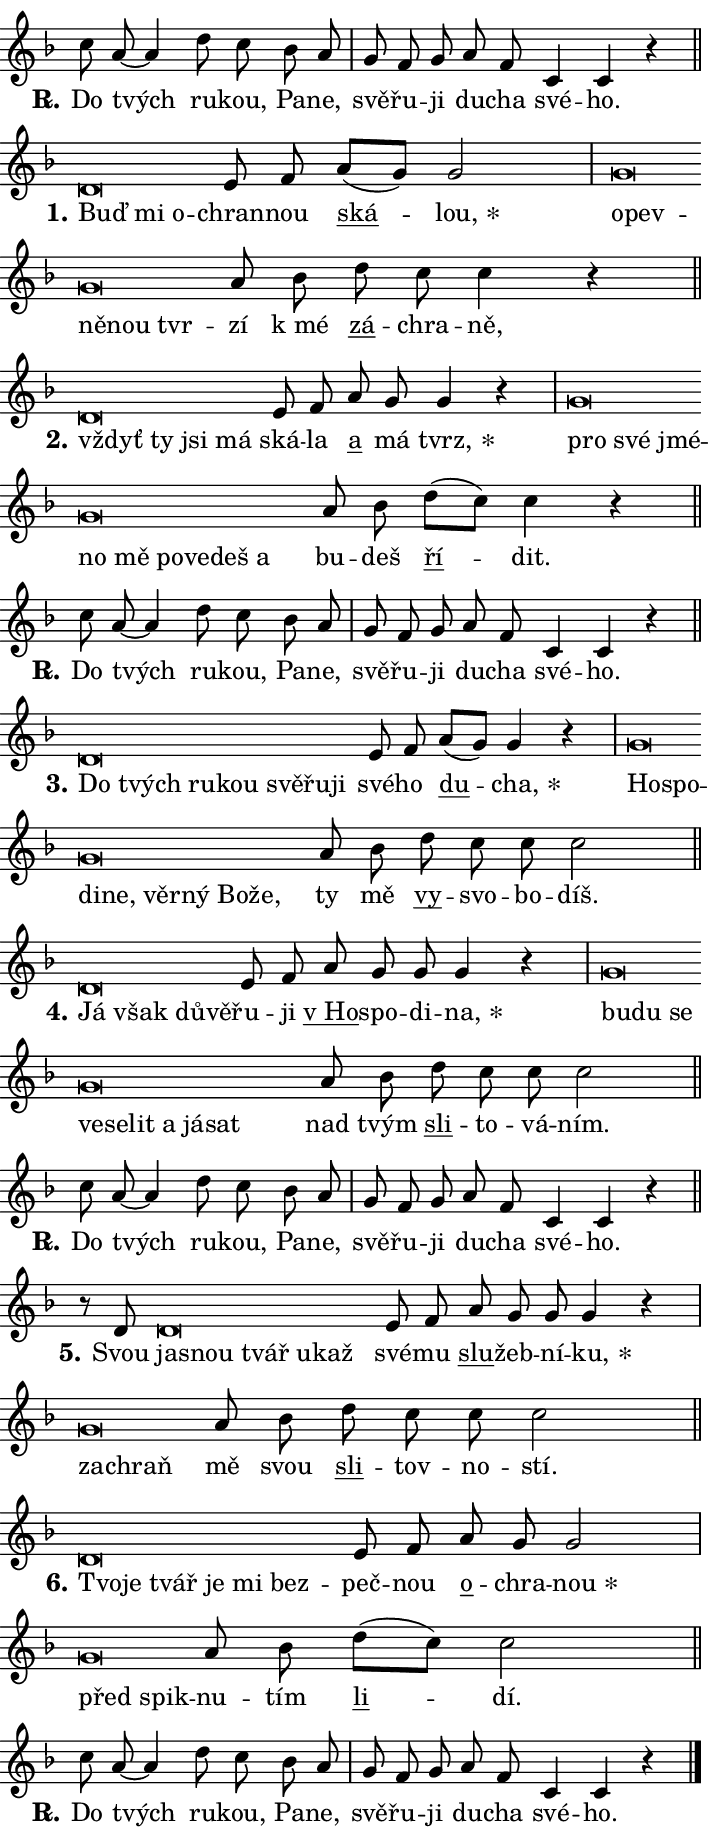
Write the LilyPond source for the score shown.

\version "2.24.0"
\header { tagline = "" }
\paper {
  indent = 0\cm
  top-margin = 0\cm
  right-margin = 0.13\cm % to fit lyric hyphens
  bottom-margin = 0\cm
  left-margin = 0\cm
  paper-width = 12\cm
  page-breaking = #ly:one-page-breaking
  system-system-spacing.basic-distance = #11
  score-system-spacing.basic-distance = #11
  ragged-last = ##f
}


%% Author: Thomas Morley
%% https://lists.gnu.org/archive/html/lilypond-user/2020-05/msg00002.html
#(define (line-position grob)
"Returns position of @var[grob} in current system:
   @code{'start}, if at first time-step
   @code{'end}, if at last time-step
   @code{'middle} otherwise
"
  (let* ((col (ly:item-get-column grob))
         (ln (ly:grob-object col 'left-neighbor))
         (rn (ly:grob-object col 'right-neighbor))
         (col-to-check-left (if (ly:grob? ln) ln col))
         (col-to-check-right (if (ly:grob? rn) rn col))
         (break-dir-left
           (and
             (ly:grob-property col-to-check-left 'non-musical #f)
             (ly:item-break-dir col-to-check-left)))
         (break-dir-right
           (and
             (ly:grob-property col-to-check-right 'non-musical #f)
             (ly:item-break-dir col-to-check-right))))
        (cond ((eqv? 1 break-dir-left) 'start)
              ((eqv? -1 break-dir-right) 'end)
              (else 'middle))))

#(define (tranparent-at-line-position vctor)
  (lambda (grob)
  "Relying on @code{line-position} select the relevant enry from @var{vctor}.
Used to determine transparency,"
    (case (line-position grob)
      ((end) (not (vector-ref vctor 0)))
      ((middle) (not (vector-ref vctor 1)))
      ((start) (not (vector-ref vctor 2))))))

noteHeadBreakVisibility =
#(define-music-function (break-visibility)(vector?)
"Makes @code{NoteHead}s transparent relying on @var{break-visibility}"
#{
  \override NoteHead.transparent =
    #(tranparent-at-line-position break-visibility)
#})

#(define delete-ledgers-for-transparent-note-heads
  (lambda (grob)
    "Reads whether a @code{NoteHead} is transparent.
If so this @code{NoteHead} is removed from @code{'note-heads} from
@var{grob}, which is supposed to be @code{LedgerLineSpanner}.
As a result ledgers are not printed for this @code{NoteHead}"
    (let* ((nhds-array (ly:grob-object grob 'note-heads))
           (nhds-list
             (if (ly:grob-array? nhds-array)
                 (ly:grob-array->list nhds-array)
                 '()))
           ;; Relies on the transparent-property being done before
           ;; Staff.LedgerLineSpanner.after-line-breaking is executed.
           ;; This is fragile ...
           (to-keep
             (remove
               (lambda (nhd)
                 (ly:grob-property nhd 'transparent #f))
               nhds-list)))
      ;; TODO find a better method to iterate over grob-arrays, similiar
      ;; to filter/remove etc for lists
      ;; For now rebuilt from scratch
      (set! (ly:grob-object grob 'note-heads)  '())
      (for-each
        (lambda (nhd)
          (ly:pointer-group-interface::add-grob grob 'note-heads nhd))
        to-keep))))

squashNotes = {
  \override NoteHead.X-extent = #'(-0.2 . 0.2)
  \override NoteHead.Y-extent = #'(-0.75 . 0)
  \override NoteHead.stencil =
    #(lambda (grob)
       (let ((pos (ly:grob-property grob 'staff-position)))
         (begin
           (if (< pos -7) (display "ERROR: Lower brevis then expected\n") (display ""))
           (if (<= pos -6) ly:text-interface::print ly:note-head::print))))
}
unSquashNotes = {
  \revert NoteHead.X-extent
  \revert NoteHead.Y-extent
  \revert NoteHead.stencil
}

hideNotes = \noteHeadBreakVisibility #begin-of-line-visible
unHideNotes = \noteHeadBreakVisibility #all-visible

% work-around for resetting accidentals
% https://lilypond.org/doc/v2.23/Documentation/notation/displaying-rhythms#unmetered-music
cadenzaMeasure = {
  \cadenzaOff
  \partial 1024 s1024
  \cadenzaOn
}

#(define-markup-command (accent layout props text) (markup?)
  "Underline accented syllable"
  (interpret-markup layout props
    #{\markup \override #'(offset . 4.3) \underline { #text }#}))

responsum = \markup \concat {
  "R" \hspace #-1.05 \path #0.1 #'((moveto 0 0.07) (lineto 0.9 0.8)) \hspace #0.05 "."
}

spaceSize = #0.6828661417322834 % exact space size for TeX Gyre Schola

\layout {
  \context {
    \Staff
    \remove "Time_signature_engraver"
    \override LedgerLineSpanner.after-line-breaking = #delete-ledgers-for-transparent-note-heads
  }
  \context {
    \Lyrics {
      \override LyricSpace.minimum-distance = \spaceSize
      \override LyricText.font-name = #"TeX Gyre Schola"
      \override LyricText.font-size = 1
      \override StanzaNumber.font-name = #"TeX Gyre Schola Bold"
      \override StanzaNumber.font-size = 1
    }
  }
  \context {
    \Score 
    \override NoteHead.text =
      #(lambda (grob) 
        (let ((pos (ly:grob-property grob 'staff-position)))
          #{\markup {
            \combine
              \halign #-0.55 \raise #(if (= pos -6) 0 0.5) \override #'(thickness . 2) \draw-line #'(3.2 . 0)
              \musicglyph "noteheads.sM1"
          }#}))
  }
}

% magnetic-lyrics.ily
%
%   written by
%     Jean Abou Samra <jean@abou-samra.fr>
%     Werner Lemberg <wl@gnu.org>
%
%   adapted by
%     Jiri Hon <jiri.hon@gmail.com>
%
% Version 2022-Apr-15

% https://www.mail-archive.com/lilypond-user@gnu.org/msg149350.html

#(define (Left_hyphen_pointer_engraver context)
   "Collect syllable-hyphen-syllable occurrences in lyrics and store
them in properties.  This engraver only looks to the left.  For
example, if the lyrics input is @code{foo -- bar}, it does the
following.

@itemize @bullet
@item
Set the @code{text} property of the @code{LyricHyphen} grob between
@q{foo} and @q{bar} to @code{foo}.

@item
Set the @code{left-hyphen} property of the @code{LyricText} grob with
text @q{foo} to the @code{LyricHyphen} grob between @q{foo} and
@q{bar}.
@end itemize

Use this auxiliary engraver in combination with the
@code{lyric-@/text::@/apply-@/magnetic-@/offset!} hook."
   (let ((hyphen #f)
         (text #f))
     (make-engraver
      (acknowledgers
       ((lyric-syllable-interface engraver grob source-engraver)
        (set! text grob)))
      (end-acknowledgers
       ((lyric-hyphen-interface engraver grob source-engraver)
        ;(when (not (grob::has-interface grob 'lyric-space-interface))
          (set! hyphen grob)));)
      ((stop-translation-timestep engraver)
       (when (and text hyphen)
         (ly:grob-set-object! text 'left-hyphen hyphen))
       (set! text #f)
       (set! hyphen #f)))))

#(define (lyric-text::apply-magnetic-offset! grob)
   "If the space between two syllables is less than the value in
property @code{LyricText@/.details@/.squash-threshold}, move the right
syllable to the left so that it gets concatenated with the left
syllable.

Use this function as a hook for
@code{LyricText@/.after-@/line-@/breaking} if the
@code{Left_@/hyphen_@/pointer_@/engraver} is active."
   (let ((hyphen (ly:grob-object grob 'left-hyphen #f)))
     (when hyphen
       (let ((left-text (ly:spanner-bound hyphen LEFT)))
         (when (grob::has-interface left-text 'lyric-syllable-interface)
           (let* ((common (ly:grob-common-refpoint grob left-text X))
                  (this-x-ext (ly:grob-extent grob common X))
                  (left-x-ext
                   (begin
                     ;; Trigger magnetism for left-text.
                     (ly:grob-property left-text 'after-line-breaking)
                     (ly:grob-extent left-text common X)))
                  ;; `delta` is the gap width between two syllables.
                  (delta (- (interval-start this-x-ext)
                            (interval-end left-x-ext)))
                  (details (ly:grob-property grob 'details))
                  (threshold (assoc-get 'squash-threshold details 0.2)))
             (when (< delta threshold)
               (let* (;; We have to manipulate the input text so that
                      ;; ligatures crossing syllable boundaries are not
                      ;; disabled.  For languages based on the Latin
                      ;; script this is essentially a beautification.
                      ;; However, for non-Western scripts it can be a
                      ;; necessity.
                      (lt (ly:grob-property left-text 'text))
                      (rt (ly:grob-property grob 'text))
                      (is-space (grob::has-interface hyphen 'lyric-space-interface))
                      (space (if is-space " " ""))
                      (extra-delta (if is-space spaceSize 0))
                      ;; Append new syllable.
                      (ltrt-space (if (and (string? lt) (string? rt))
                                (string-append lt space rt)
                                (make-concat-markup (list lt space rt))))
                      ;; Right-align `ltrt` to the right side.
                      (ltrt-space-markup (grob-interpret-markup
                               grob
                               (make-translate-markup
                                (cons (interval-length this-x-ext) 0)
                                (make-right-align-markup ltrt-space)))))
                 (begin
                   ;; Don't print `left-text`.
                   (ly:grob-set-property! left-text 'stencil #f)
                   ;; Set text and stencil (which holds all collected
                   ;; syllables so far) and shift it to the left.
                   (ly:grob-set-property! grob 'text ltrt-space)
                   (ly:grob-set-property! grob 'stencil ltrt-space-markup)
                   (ly:grob-translate-axis! grob (- (- delta extra-delta)) X))))))))))


#(define (lyric-hyphen::displace-bounds-first grob)
   ;; Make very sure this callback isn't triggered too early.
   (let ((left (ly:spanner-bound grob LEFT))
         (right (ly:spanner-bound grob RIGHT)))
     (ly:grob-property left 'after-line-breaking)
     (ly:grob-property right 'after-line-breaking)
     (ly:lyric-hyphen::print grob)))

squashThreshold = #0.4

\layout {
  \context {
    \Lyrics
    \consists #Left_hyphen_pointer_engraver
    \override LyricText.after-line-breaking =
      #lyric-text::apply-magnetic-offset!
    \override LyricHyphen.stencil = #lyric-hyphen::displace-bounds-first
    \override LyricText.details.squash-threshold = \squashThreshold
    \override LyricHyphen.minimum-distance = 0
    \override LyricHyphen.minimum-length = \squashThreshold
  }
}

squashText = \override LyricText.details.squash-threshold = 9999
unSquashText = \override LyricText.details.squash-threshold = \squashThreshold

leftText = \override LyricText.self-alignment-X = #LEFT
unLeftText = \revert LyricText.self-alignment-X

starOffset = #(lambda (grob) 
                (let ((x_offset (ly:self-alignment-interface::aligned-on-x-parent grob)))
                  (if (= x_offset 0) 0 (+ x_offset 1.2))))

star = #(define-music-function (syllable)(string?)
"Append star separator at the end of a syllable"
#{
  \once \override LyricText.X-offset = #starOffset
  \lyricmode { \markup {
    #syllable
    \override #'((font-name . "TeX Gyre Schola Bold")) \hspace #0.2 \lower #0.65 \larger "*"
  } }
#})

starAccent = #(define-music-function (syllable)(string?)
"Append star separator at the end of a syllable and make accent"
#{
  \once \override LyricText.X-offset = #starOffset
  \lyricmode { \markup {
    \accent #syllable
    \override #'((font-name . "TeX Gyre Schola Bold")) \hspace #0.2 \lower #0.65 \larger "*"
  } }
#})

breath = #(define-music-function (syllable)(string?)
"Append breathing indicator at the end of a syllable"
#{
  \lyricmode { \markup { #syllable "+" } }
#})

optionalBreath = #(define-music-function (syllable)(string?)
"Append optional breathing indicator at the end of a syllable"
#{
  \lyricmode { \markup { #syllable "(+)" } }
#})


\score {
    <<
        \new Voice = "melody" { \cadenzaOn \key f \major \relative { c''8 a~ a4 d8 c bes a \cadenzaMeasure \bar "|" g f g a f c4 c r \cadenzaMeasure \bar "||" \break } }
        \new Lyrics \lyricsto "melody" { \lyricmode { \set stanza = \responsum
Do tvých ru -- kou, Pa -- ne, svě -- řu -- ji du -- cha své -- ho. } }
    >>
    \layout {}
}

\score {
    <<
        \new Voice = "melody" { \cadenzaOn \key f \major \relative { \squashNotes d'\breve*1/16 \hideNotes \breve*1/16 \breve*1/16 \bar "" \unHideNotes \unSquashNotes e8 f \bar "" a[( g)] g2 \cadenzaMeasure \bar "|" \squashNotes g\breve*1/16 \hideNotes \breve*1/16 \bar "" \breve*1/16 \bar "" \breve*1/16 \breve*1/16 \bar "" \unHideNotes \unSquashNotes a8 bes \bar "" d c c4 r \cadenzaMeasure \bar "||" \break } }
        \new Lyrics \lyricsto "melody" { \lyricmode { \set stanza = "1."
\leftText Buď \squashText mi o -- \unLeftText \unSquashText chran -- nou \markup \accent ská -- \star lou, \leftText o -- \squashText pev -- ně -- nou tvr -- \unLeftText \unSquashText zí "k mé" \markup \accent zá -- chra -- ně, } }
    >>
    \layout {}
}

\score {
    <<
        \new Voice = "melody" { \cadenzaOn \key f \major \relative { \squashNotes d'\breve*1/16 \hideNotes \breve*1/16 \bar "" \breve*1/16 \breve*1/16 \bar "" \unHideNotes \unSquashNotes e8 f \bar "" a g g4 r \cadenzaMeasure \bar "|" \squashNotes g\breve*1/16 \hideNotes \breve*1/16 \bar "" \breve*1/16 \bar "" \breve*1/16 \bar "" \breve*1/16 \bar "" \breve*1/16 \bar "" \breve*1/16 \bar "" \breve*1/16 \breve*1/16 \bar "" \unHideNotes \unSquashNotes a8 bes \bar "" d[( c)] c4 r \cadenzaMeasure \bar "||" \break } }
        \new Lyrics \lyricsto "melody" { \lyricmode { \set stanza = "2."
\leftText vždyť \squashText ty jsi má \unLeftText \unSquashText ská -- la \markup \accent a má \star tvrz, \leftText pro \squashText své jmé -- no mě po -- ve -- deš a \unLeftText \unSquashText bu -- deš \markup \accent ří -- dit. } }
    >>
    \layout {}
}

\score {
    <<
        \new Voice = "melody" { \cadenzaOn \key f \major \relative { c''8 a~ a4 d8 c bes a \cadenzaMeasure \bar "|" g f g a f c4 c r \cadenzaMeasure \bar "||" \break } }
        \new Lyrics \lyricsto "melody" { \lyricmode { \set stanza = \responsum
Do tvých ru -- kou, Pa -- ne, svě -- řu -- ji du -- cha své -- ho. } }
    >>
    \layout {}
}

\score {
    <<
        \new Voice = "melody" { \cadenzaOn \key f \major \relative { \squashNotes d'\breve*1/16 \hideNotes \breve*1/16 \bar "" \breve*1/16 \bar "" \breve*1/16 \bar "" \breve*1/16 \bar "" \breve*1/16 \breve*1/16 \bar "" \unHideNotes \unSquashNotes e8 f \bar "" a[( g)] g4 r \cadenzaMeasure \bar "|" \squashNotes g\breve*1/16 \hideNotes \breve*1/16 \bar "" \breve*1/16 \bar "" \breve*1/16 \bar "" \breve*1/16 \bar "" \breve*1/16 \bar "" \breve*1/16 \breve*1/16 \bar "" \unHideNotes \unSquashNotes a8 bes \bar "" d c c c2 \cadenzaMeasure \bar "||" \break } }
        \new Lyrics \lyricsto "melody" { \lyricmode { \set stanza = "3."
\leftText Do \squashText tvých ru -- kou svě -- řu -- ji \unLeftText \unSquashText své -- ho \markup \accent du -- \star cha, \leftText Ho -- \squashText spo -- di -- ne, věr -- ný Bo -- že, \unLeftText \unSquashText ty mě \markup \accent vy -- svo -- bo -- díš. } }
    >>
    \layout {}
}

\score {
    <<
        \new Voice = "melody" { \cadenzaOn \key f \major \relative { \squashNotes d'\breve*1/16 \hideNotes \breve*1/16 \bar "" \breve*1/16 \breve*1/16 \bar "" \unHideNotes \unSquashNotes e8 f \bar "" a g g g4 r \cadenzaMeasure \bar "|" \squashNotes g\breve*1/16 \hideNotes \breve*1/16 \bar "" \breve*1/16 \bar "" \breve*1/16 \bar "" \breve*1/16 \bar "" \breve*1/16 \bar "" \breve*1/16 \bar "" \breve*1/16 \breve*1/16 \bar "" \unHideNotes \unSquashNotes a8 bes \bar "" d c c c2 \cadenzaMeasure \bar "||" \break } }
        \new Lyrics \lyricsto "melody" { \lyricmode { \set stanza = "4."
\leftText Já \squashText však dů -- vě -- \unLeftText \unSquashText řu -- ji \markup \accent "v Ho" -- spo -- di -- \star na, \leftText bu -- \squashText du se ve -- se -- lit a já -- sat \unLeftText \unSquashText nad tvým \markup \accent sli -- to -- vá -- ním. } }
    >>
    \layout {}
}

\score {
    <<
        \new Voice = "melody" { \cadenzaOn \key f \major \relative { c''8 a~ a4 d8 c bes a \cadenzaMeasure \bar "|" g f g a f c4 c r \cadenzaMeasure \bar "||" \break } }
        \new Lyrics \lyricsto "melody" { \lyricmode { \set stanza = \responsum
Do tvých ru -- kou, Pa -- ne, svě -- řu -- ji du -- cha své -- ho. } }
    >>
    \layout {}
}

\score {
    <<
        \new Voice = "melody" { \cadenzaOn \key f \major \relative { r8 d'8 \squashNotes d\breve*1/16 \hideNotes \breve*1/16 \bar "" \breve*1/16 \bar "" \breve*1/16 \breve*1/16 \bar "" \unHideNotes \unSquashNotes e8 f \bar "" a g g g4 r \cadenzaMeasure \bar "|" \squashNotes g\breve*1/16 \hideNotes \breve*1/16 \bar "" \unHideNotes \unSquashNotes a8 bes \bar "" d c c c2 \cadenzaMeasure \bar "||" \break } }
        \new Lyrics \lyricsto "melody" { \lyricmode { \set stanza = "5."
Svou \leftText ja -- \squashText snou tvář u -- kaž \unLeftText \unSquashText své -- mu \markup \accent slu -- žeb -- ní -- \star ku, \leftText za -- \squashText chraň \unLeftText \unSquashText mě svou \markup \accent sli -- tov -- no -- stí. } }
    >>
    \layout {}
}

\score {
    <<
        \new Voice = "melody" { \cadenzaOn \key f \major \relative { \squashNotes d'\breve*1/16 \hideNotes \breve*1/16 \bar "" \breve*1/16 \bar "" \breve*1/16 \bar "" \breve*1/16 \breve*1/16 \bar "" \unHideNotes \unSquashNotes e8 f \bar "" a g g2 \cadenzaMeasure \bar "|" \squashNotes g\breve*1/16 \hideNotes \breve*1/16 \bar "" \unHideNotes \unSquashNotes a8 bes \bar "" d[( c)] c2 \cadenzaMeasure \bar "||" \break } }
        \new Lyrics \lyricsto "melody" { \lyricmode { \set stanza = "6."
\leftText Tvo -- \squashText je tvář je mi bez -- \unLeftText \unSquashText peč -- nou \markup \accent o -- chra -- \star nou \leftText před \squashText spik -- \unLeftText \unSquashText nu -- tím \markup \accent li -- dí. } }
    >>
    \layout {}
}

\score {
    <<
        \new Voice = "melody" { \cadenzaOn \key f \major \relative { c''8 a~ a4 d8 c bes a \cadenzaMeasure \bar "|" g f g a f c4 c r \cadenzaMeasure \bar "||" \break } \bar "|." }
        \new Lyrics \lyricsto "melody" { \lyricmode { \set stanza = \responsum
Do tvých ru -- kou, Pa -- ne, svě -- řu -- ji du -- cha své -- ho. } }
    >>
    \layout {}
}
